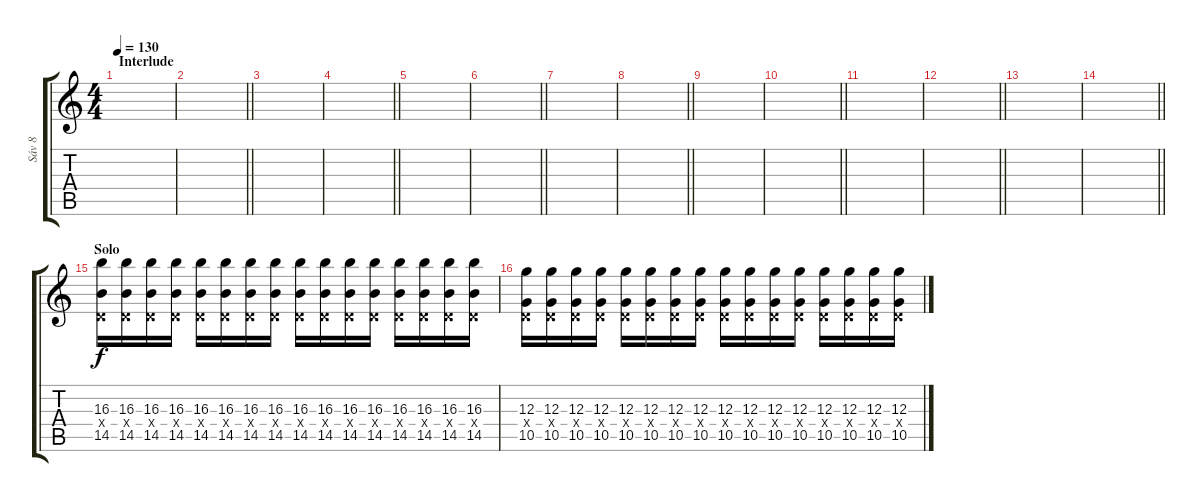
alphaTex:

\track ("Sáv 8" "Sáv 8") {instrument distortionguitar}
\staff {score tabs}
\tuning (E4 B3 G3 D3 A2 E2) {hide}
\ts (4 4)
\section ("" "Interlude")
\tempo 130
\clef g2
\ks c
|
\barLineRight lightlight
|
|
\barLineRight lightlight
|
|
\barLineRight lightlight
|
|
\barLineRight lightlight
|
|
\barLineRight lightlight
|
|
\barLineRight lightlight
|
|
\barLineRight lightlight
|
\section ("" "Solo")
(16.3 0.4{x} 14.5).16 (16.3 0.4{x} 14.5).16 (16.3 0.4{x} 14.5).16 (16.3 0.4{x} 14.5).16 (16.3 0.4{x} 14.5).16 (16.3 0.4{x} 14.5).16 (16.3 0.4{x} 14.5).16 (16.3 0.4{x} 14.5).16 (16.3 0.4{x} 14.5).16 (16.3 0.4{x} 14.5).16 (16.3 0.4{x} 14.5).16 (16.3 0.4{x} 14.5).16 (16.3 0.4{x} 14.5).16 (16.3 0.4{x} 14.5).16 (16.3 0.4{x} 14.5).16 (16.3 0.4{x} 14.5).16 |
(12.3 0.4{x} 10.5).16 (12.3 0.4{x} 10.5).16 (12.3 0.4{x} 10.5).16 (12.3 0.4{x} 10.5).16 (12.3 0.4{x} 10.5).16 (12.3 0.4{x} 10.5).16 (12.3 0.4{x} 10.5).16 (12.3 0.4{x} 10.5).16 (12.3 0.4{x} 10.5).16 (12.3 0.4{x} 10.5).16 (12.3 0.4{x} 10.5).16 (12.3 0.4{x} 10.5).16 (12.3 0.4{x} 10.5).16 (12.3 0.4{x} 10.5).16 (12.3 0.4{x} 10.5).16 (12.3 0.4{x} 10.5).16
